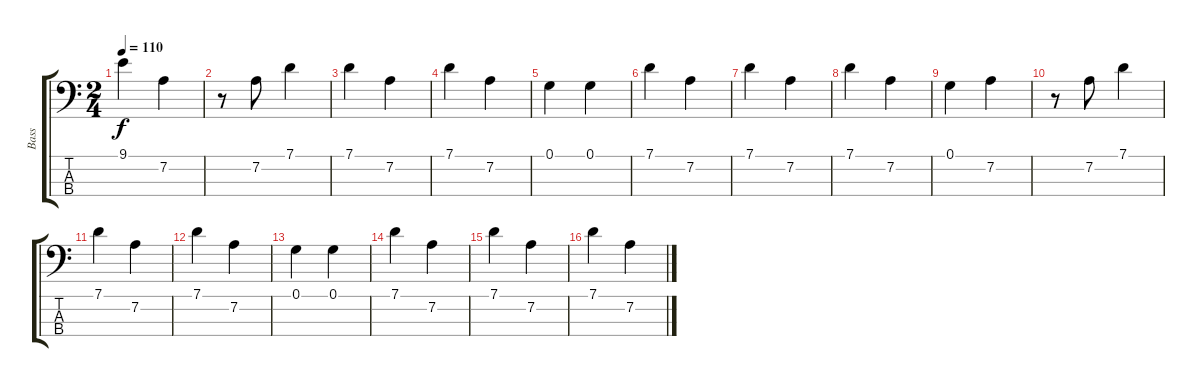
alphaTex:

\track ("Bass" "Bass") {instrument acousticbass}
\staff {score tabs}
\tuning (G2 D2 A1 E1) {hide}
\ts (2 4)
\tempo 110
\clef f4
\ks c
9.1.4{dy f} 7.2.4 |
r.8 7.2.8 7.1.4 |
7.1.4 7.2.4 |
7.1.4 7.2.4 |
0.1.4 0.1.4 |
7.1.4 7.2.4 |
7.1.4 7.2.4 |
7.1.4 7.2.4 |
0.1.4 7.2.4 |
r.8 7.2.8 7.1.4 |
7.1.4 7.2.4 |
7.1.4 7.2.4 |
0.1.4 0.1.4 |
7.1.4 7.2.4 |
7.1.4 7.2.4 |
7.1.4 7.2.4
